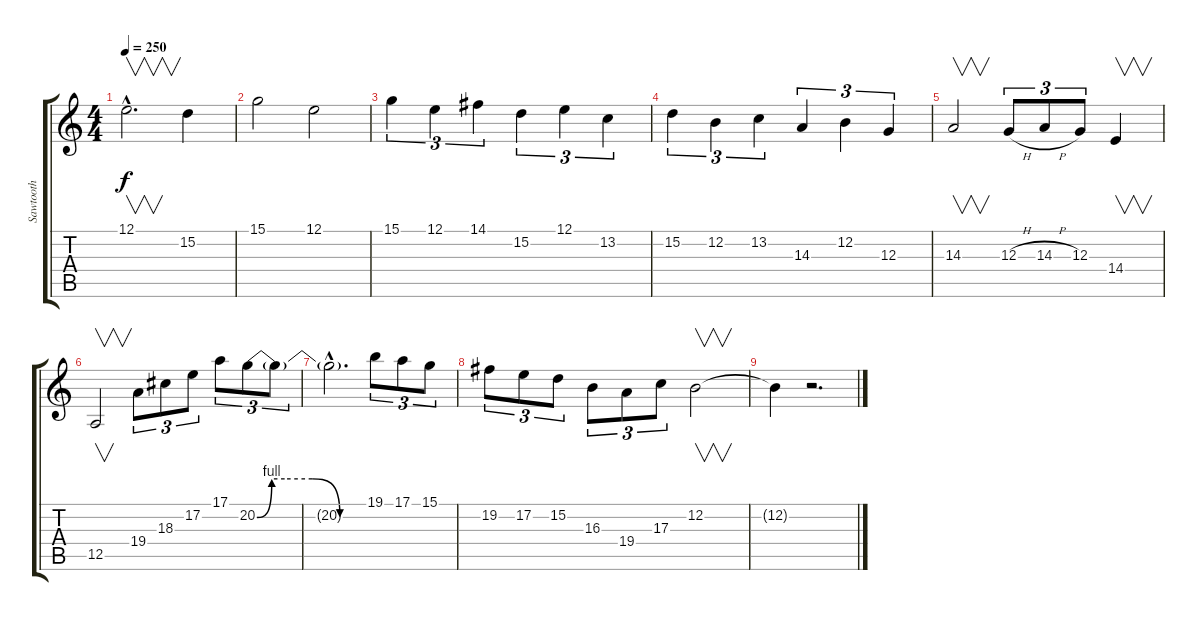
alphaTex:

\track ("Sawtooth" "Sawtooth") {instrument lead2sawtooth}
\staff {score tabs}
\tuning (E4 B3 G3 D3 A2 E2) {hide}
\ts (4 4)
\tempo 250
\clef g2
\ks c
12.1{hac}.2{v d dy f} 15.2.4 |
15.1.2 12.1.2 |
15.1.4{tu (3 2)} 12.1.4{tu (3 2)} 14.1.4{tu (3 2)} 15.2.4{tu (3 2)} 12.1.4{tu (3 2)} 13.2.4{tu (3 2)} |
15.2.4{tu (3 2)} 12.2.4{tu (3 2)} 13.2.4{tu (3 2)} 14.3.4{tu (3 2)} 12.2.4{tu (3 2)} 12.3.4{tu (3 2)} |
14.3.2{v} 12.3{h}.8{tu (3 2)} 14.3{h}.8{tu (3 2)} 12.3.8{tu (3 2)} 14.4.4{v} |
12.5.2{v} 19.4.8{tu (3 2)} 18.3.8{tu (3 2)} 17.2.8{tu (3 2)} 17.1.8{tu (3 2)} 20.2{be (custom 0 0 8 4 15 4 30 4 45 0 60 0)}.8{tu (3 2)} 20.2{t}.8{tu (3 2)} |
20.2{hac t}.2{d} 19.1.8{tu (3 2)} 17.1.8{tu (3 2)} 15.1.8{tu (3 2)} |
19.2.8{tu (3 2)} 17.2.8{tu (3 2)} 15.2.8{tu (3 2)} 16.3.8{tu (3 2)} 19.4.8{tu (3 2)} 17.3.8{tu (3 2)} 12.2.2{v} |
12.2{t}.4 r.2{d}
